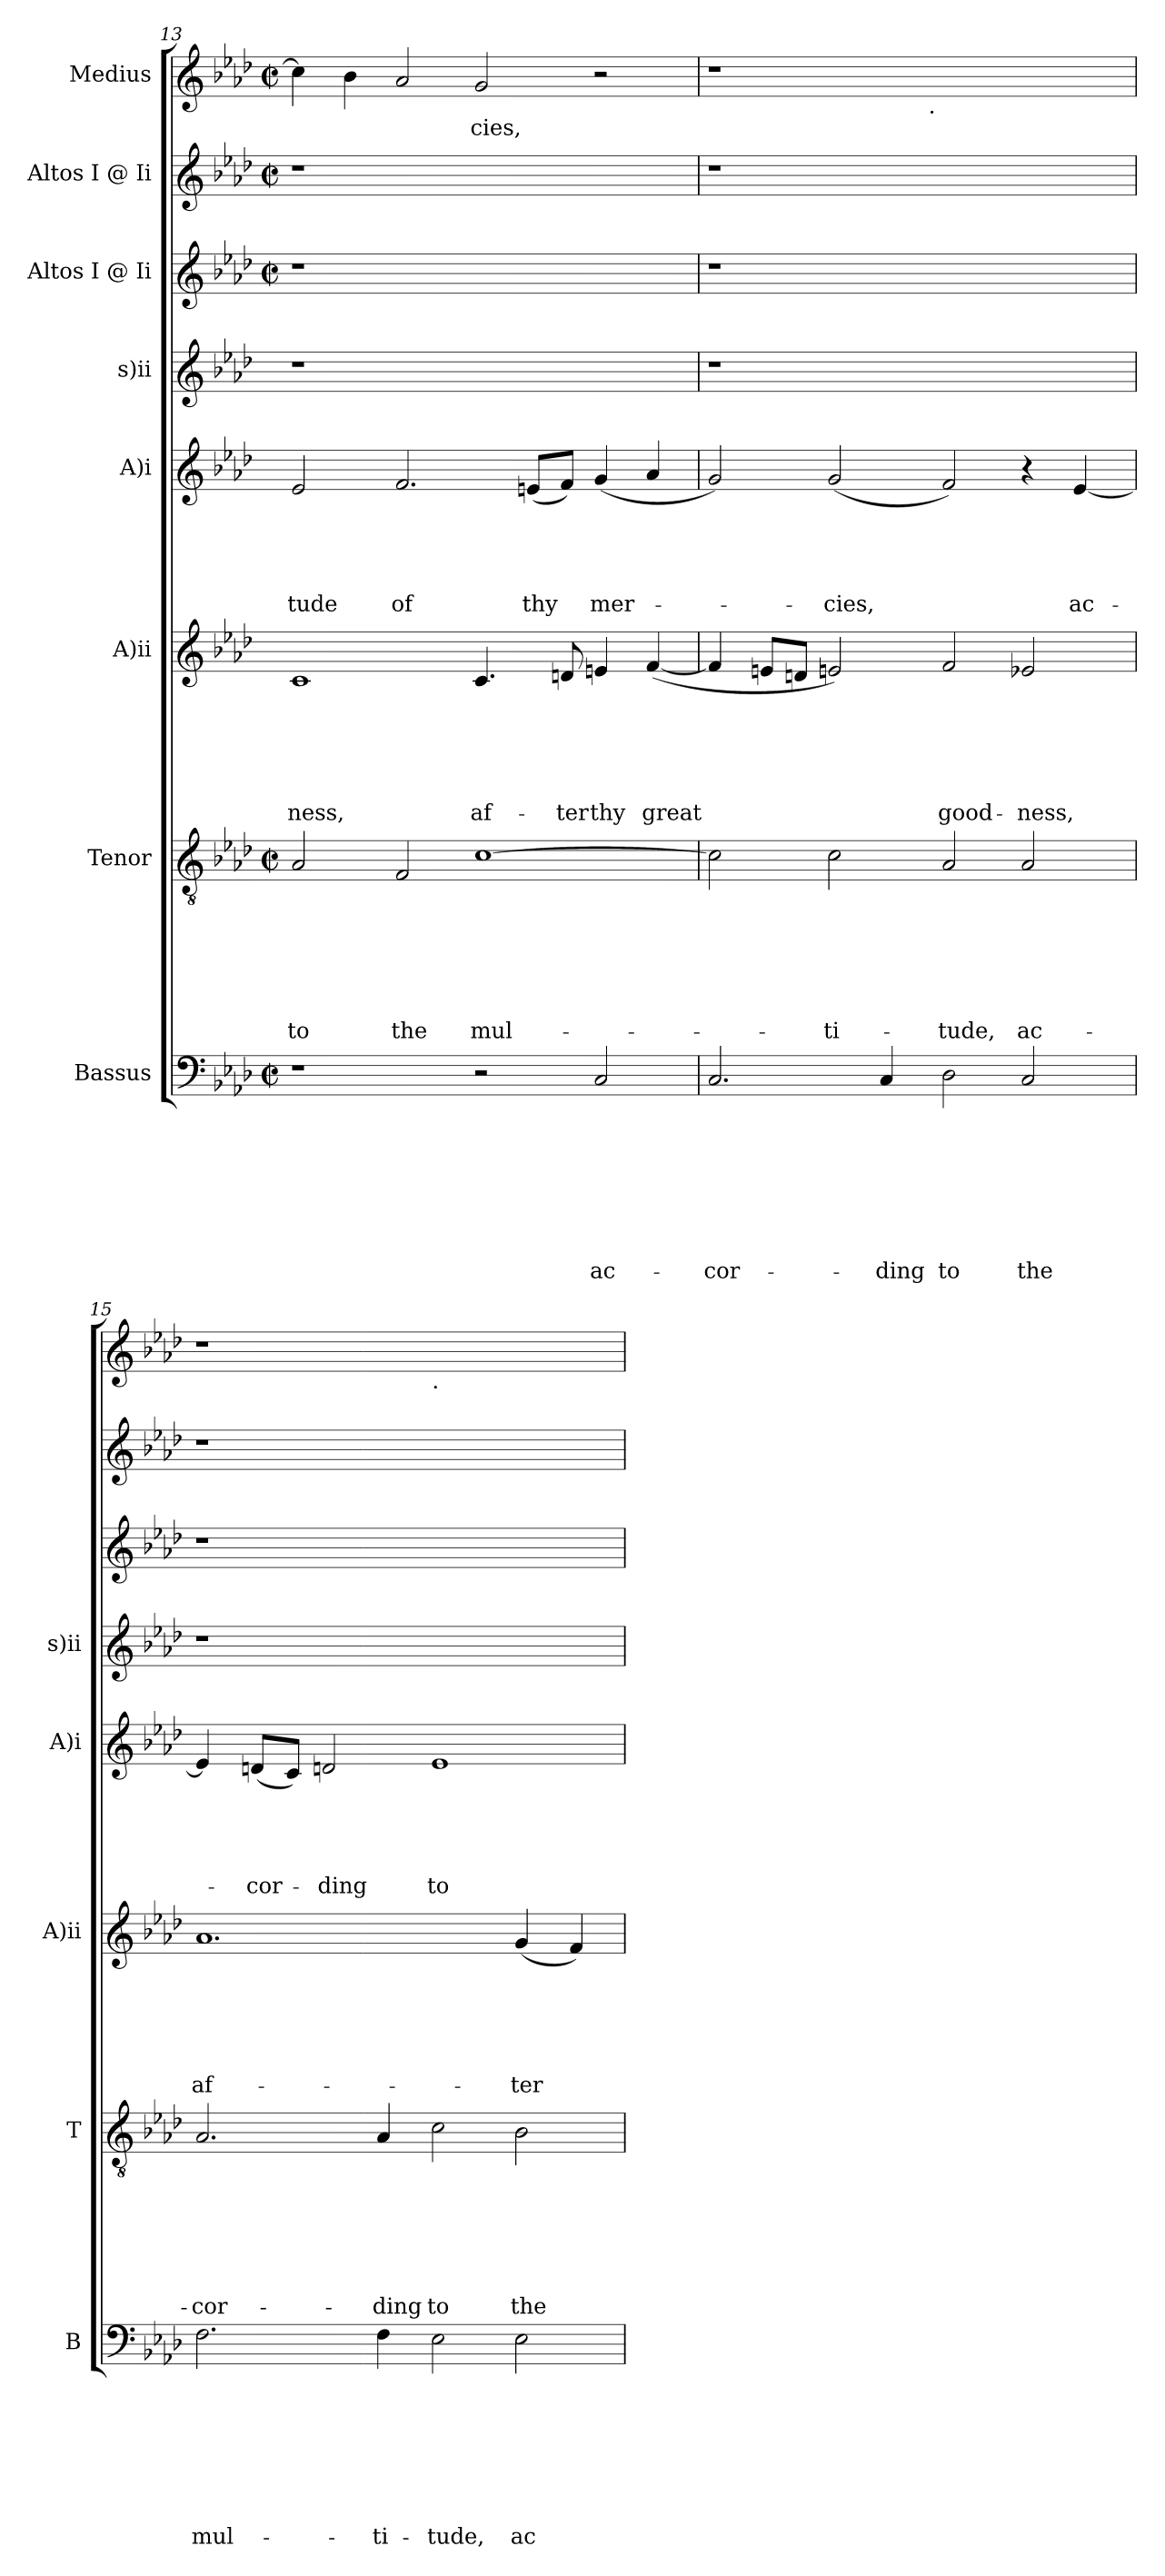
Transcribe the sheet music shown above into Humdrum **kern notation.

**kern	**text	**text	**text	**text	**text	**text	**text	**text	**kern	**text	**text	**text	**text	**text	**text	**text	**kern	**text	**text	**text	**text	**text	**text	**kern	**text	**text	**text	**text	**text	**kern	**kern	**kern	**kern	**text
*part8	*part8	*part8	*part8	*part8	*part8	*part8	*part8	*part8	*part7	*part7	*part7	*part7	*part7	*part7	*part7	*part7	*part6	*part6	*part6	*part6	*part6	*part6	*part6	*part5	*part5	*part5	*part5	*part5	*part5	*part4	*part3	*part2	*part1	*part1
*staff8	*staff8	*staff8	*staff8	*staff8	*staff8	*staff8	*staff8	*staff8	*staff7	*staff7	*staff7	*staff7	*staff7	*staff7	*staff7	*staff7	*staff6	*staff6	*staff6	*staff6	*staff6	*staff6	*staff6	*staff5	*staff5	*staff5	*staff5	*staff5	*staff5	*staff4	*staff3	*staff2	*staff1	*staff1
*I"Bassus	*	*	*	*	*	*	*	*	*I"Tenor	*	*	*	*	*	*	*	*I"A)ii	*	*	*	*	*	*	*I"A)i	*	*	*	*	*	*I"s)ii	*I"Altos I @ Ii	*I"Altos I @ Ii	*I"Medius	*
*I'B	*	*	*	*	*	*	*	*	*I'T	*	*	*	*	*	*	*	*I'A)ii	*	*	*	*	*	*	*I'A)i	*	*	*	*	*	*I's)ii	*	*	*	*
*clefF4	*	*	*	*	*	*	*	*	*clefGv2	*	*	*	*	*	*	*	*clefG2	*	*	*	*	*	*	*clefG2	*	*	*	*	*	*clefG2	*clefG2	*clefG2	*clefG2	*
*k[b-e-a-d-]	*	*	*	*	*	*	*	*	*k[b-e-a-d-]	*	*	*	*	*	*	*	*k[b-e-a-d-]	*	*	*	*	*	*	*k[b-e-a-d-]	*	*	*	*	*	*k[b-e-a-d-]	*k[b-e-a-d-]	*k[b-e-a-d-]	*k[b-e-a-d-]	*
*A-:	*	*	*	*	*	*	*	*	*A-:	*	*	*	*	*	*	*	*A-:	*	*	*	*	*	*	*A-:	*	*	*	*	*	*A-:	*A-:	*A-:	*A-:	*
*M2/2	*	*	*	*	*	*	*	*	*M2/2	*	*	*	*	*	*	*	*	*	*	*	*	*	*	*	*	*	*	*	*	*	*M2/2	*M2/2	*M2/2	*
*met(c|)	*	*	*	*	*	*	*	*	*met(c|)	*	*	*	*	*	*	*	*	*	*	*	*	*	*	*	*	*	*	*	*	*	*met(c|)	*met(c|)	*met(c|)	*
=13	=13	=13	=13	=13	=13	=13	=13	=13	=13	=13	=13	=13	=13	=13	=13	=13	=13	=13	=13	=13	=13	=13	=13	=13	=13	=13	=13	=13	=13	=13	=13	=13	=13	=13
!	!	!	!	!	!	!	!	!	!	!	!	!	!	!	!	!LO:LY:b	!	!	!	!	!	!	!LO:LY:b	!	!	!	!	!	!LO:LY:b	!	!	!	!	!
1r	.	.	.	.	.	.	.	.	2A-/	.	.	.	.	.	.	to	1c	.	.	.	.	.	-ness,	2e-/	.	.	.	.	-tude	1r	1r	1r	4cc\]	.
.	.	.	.	.	.	.	.	.	.	.	.	.	.	.	.	.	.	.	.	.	.	.	.	.	.	.	.	.	.	.	.	.	4b-\	.
!	!	!	!	!	!	!	!	!	!	!	!	!	!	!	!	!LO:LY:b	!	!	!	!	!	!	!	!	!	!	!	!	!LO:LY:b	!	!	!	!	!
.	.	.	.	.	.	.	.	.	2F/	.	.	.	.	.	.	the	.	.	.	.	.	.	.	2.f/	.	.	.	.	of	.	.	.	2a-/	.
!	!	!	!	!	!	!	!	!	!	!	!	!	!	!	!	!LO:LY:b	!	!	!	!	!	!	!LO:LY:b	!	!	!	!	!	!	!	!	!	!	!LO:LY:b
2r	.	.	.	.	.	.	.	.	[>1c	.	.	.	.	.	.	mul-	4.c/	.	.	.	.	.	af-	.	.	.	.	.	.	1ryy	1ryy	1ryy	2g/	-cies,
!	!	!	!	!	!	!	!	!	!	!	!	!	!	!	!	!	!	!	!	!	!	!	!	!	!	!	!	!	!LO:LY:b	!	!	!	!	!
.	.	.	.	.	.	.	.	.	.	.	.	.	.	.	.	.	.	.	.	.	.	.	.	(<8e/L	.	.	.	.	thy	.	.	.	.	.
!	!	!	!	!	!	!	!	!	!	!	!	!	!	!	!	!	!	!	!	!	!	!	!LO:LY:b	!	!	!	!	!	!	!	!	!	!	!
.	.	.	.	.	.	.	.	.	.	.	.	.	.	.	.	.	8d/	.	.	.	.	.	-ter	8f/J)	.	.	.	.	.	.	.	.	.	.
!	!	!	!	!	!	!	!	!LO:LY:b	!	!	!	!	!	!	!	!	!	!	!	!	!	!	!LO:LY:b	!	!	!	!	!	!LO:LY:b	!	!	!	!	!
2C/	.	.	.	.	.	.	.	ac-	.	.	.	.	.	.	.	.	4en/	.	.	.	.	.	thy	(<4g/	.	.	.	.	mer-	.	.	.	2r	.
!	!	!	!	!	!	!	!	!	!	!	!	!	!	!	!	!	!	!	!	!	!	!	!LO:LY:b	!	!	!	!	!	!	!	!	!	!	!
.	.	.	.	.	.	.	.	.	.	.	.	.	.	.	.	.	(<[<4f/	.	.	.	.	.	great	4a-/	.	.	.	.	.	.	.	.	.	.
=14	=14	=14	=14	=14	=14	=14	=14	=14	=14	=14	=14	=14	=14	=14	=14	=14	=14	=14	=14	=14	=14	=14	=14	=14	=14	=14	=14	=14	=14	=14	=14	=14	=14	=14
!	!	!	!	!	!	!	!	!LO:LY:b	!	!	!	!	!	!	!	!	!	!	!	!	!	!	!	!	!	!	!	!	!	!	!	!	!	!
*	*	*	*	*	*	*	*	*	*	*	*	*	*	*	*	*	*	*	*	*	*	*	*	*	*	*	*	*	*	*	*	*	*^	*
2.C/	.	.	.	.	.	.	.	-cor-	2c\]	.	.	.	.	.	.	.	4f/]	.	.	.	.	.	.	2g/)	.	.	.	.	.	1r	1r	1r	1r	2ryy	.
.	.	.	.	.	.	.	.	.	.	.	.	.	.	.	.	.	8en/L	.	.	.	.	.	.	.	.	.	.	.	.	.	.	.	.	.	.
.	.	.	.	.	.	.	.	.	.	.	.	.	.	.	.	.	8dn/J	.	.	.	.	.	.	.	.	.	.	.	.	.	.	.	.	.	.
!	!	!	!	!	!	!	!	!	!	!	!	!	!	!	!	!LO:LY:b	!	!	!	!	!	!	!	!	!	!	!	!	!LO:LY:b	!	!	!	!	!	!
.	.	.	.	.	.	.	.	.	2c\	.	.	.	.	.	.	-ti-	2en/)	.	.	.	.	.	.	(<2g/	.	.	.	.	-cies,	.	.	.	.	4...ryy	.
!	!	!	!	!	!	!	!	!LO:LY:b	!	!	!	!	!	!	!	!	!	!	!	!	!	!	!	!	!	!	!	!	!	!	!	!	!	!	!
4C/	.	.	.	.	.	.	.	-ding	.	.	.	.	.	.	.	.	.	.	.	.	.	.	.	.	.	.	.	.	.	.	.	.	.	.	.
!	!	!	!	!	!	!	!	!	!	!	!	!	!	!	!	!	!	!	!	!	!	!	!	!	!	!	!	!	!	!	!	!	!	!LO:TX:b:t=.	!
.	.	.	.	.	.	.	.	.	.	.	.	.	.	.	.	.	.	.	.	.	.	.	.	.	.	.	.	.	.	.	.	.	.	1ryy	.
!	!	!	!	!	!	!	!	!LO:LY:b	!	!	!	!	!	!	!	!LO:LY:b	!	!	!	!	!	!	!LO:LY:b	!	!	!	!	!	!	!	!	!	!	!	!
2D-\	.	.	.	.	.	.	.	to	2A-/	.	.	.	.	.	.	-tude,	2f/	.	.	.	.	.	good-	2f/)	.	.	.	.	.	1ryy	1ryy	1ryy	1ryy	.	.
!	!	!	!	!	!	!	!	!LO:LY:b	!	!	!	!	!	!	!	!LO:LY:b	!	!	!	!	!	!	!LO:LY:b:rj	!	!	!	!	!	!	!	!	!	!	!	!
2C/	.	.	.	.	.	.	.	the	2A-/	.	.	.	.	.	.	ac-	2e-/	.	.	.	.	.	-ness,	4r	.	.	.	.	.	.	.	.	.	.	.
!	!	!	!	!	!	!	!	!	!	!	!	!	!	!	!	!	!	!	!	!	!	!	!	!	!	!	!	!	!LO:LY:b	!	!	!	!	!	!
.	.	.	.	.	.	.	.	.	.	.	.	.	.	.	.	.	.	.	.	.	.	.	.	[<4e-/	.	.	.	.	ac-	.	.	.	.	.	.
.	.	.	.	.	.	.	.	.	.	.	.	.	.	.	.	.	.	.	.	.	.	.	.	.	.	.	.	.	.	.	.	.	.	32ryy	.
!!LO:LB:g=z
=15	=15	=15	=15	=15	=15	=15	=15	=15	=15	=15	=15	=15	=15	=15	=15	=15	=15	=15	=15	=15	=15	=15	=15	=15	=15	=15	=15	=15	=15	=15	=15	=15	=15	=15	=15
!	!	!	!	!	!	!	!	!LO:LY:b	!	!	!	!	!	!	!	!LO:LY:b	!	!	!	!	!	!	!LO:LY:b	!	!	!	!	!	!	!	!	!	!	!	!
*	*	*	*	*	*	*	*	*	*	*	*	*	*	*	*	*	*	*	*	*	*	*	*	*	*	*	*	*	*	*	*	*	*v	*v	*
2.F\	.	.	.	.	.	.	.	mul-	2.A-/	.	.	.	.	.	.	-cor-	1.a-	.	.	.	.	.	af-	4e-/]	.	.	.	.	.	1r	1r	1r	1r	.
!	!	!	!	!	!	!	!	!	!	!	!	!	!	!	!	!	!	!	!	!	!	!	!	!	!	!	!	!	!LO:LY:b	!	!	!	!	!
.	.	.	.	.	.	.	.	.	.	.	.	.	.	.	.	.	.	.	.	.	.	.	.	(<8dn/L	.	.	.	.	-cor-	.	.	.	.	.
.	.	.	.	.	.	.	.	.	.	.	.	.	.	.	.	.	.	.	.	.	.	.	.	8c/J)	.	.	.	.	.	.	.	.	.	.
!	!	!	!	!	!	!	!	!	!	!	!	!	!	!	!	!	!	!	!	!	!	!	!	!	!	!	!	!	!LO:LY:b	!	!	!	!	!
.	.	.	.	.	.	.	.	.	.	.	.	.	.	.	.	.	.	.	.	.	.	.	.	2dn/	.	.	.	.	-ding	.	.	.	.	.
!	!	!	!	!	!	!	!	!LO:LY:b	!	!	!	!	!	!	!	!LO:LY:b	!	!	!	!	!	!	!	!	!	!	!	!	!	!	!	!	!	!
4F\	.	.	.	.	.	.	.	-ti-	4A-/	.	.	.	.	.	.	-ding	.	.	.	.	.	.	.	.	.	.	.	.	.	.	.	.	.	.
!	!	!	!	!	!	!	!	!	!	!	!	!	!	!	!	!	!	!	!	!	!	!	!	!	!	!	!	!	!	!	!	!	!LO:TX:b:t=.	!
!	!	!	!	!	!	!	!	!LO:LY:b	!	!	!	!	!	!	!	!LO:LY:b	!	!	!	!	!	!	!	!	!	!	!	!	!LO:LY:b	!	!	!	!	!
2E-\	.	.	.	.	.	.	.	-tude,	2c\	.	.	.	.	.	.	to	.	.	.	.	.	.	.	1e-	.	.	.	.	to	1ryy	1ryy	1ryy	1ryy	.
!	!	!	!	!	!	!	!	!LO:LY:b	!	!	!	!	!	!	!	!LO:LY:b	!	!	!	!	!	!	!LO:LY:b	!	!	!	!	!	!	!	!	!	!	!
2E-\	.	.	.	.	.	.	.	ac-	2B-\	.	.	.	.	.	.	the	(<4g/	.	.	.	.	.	-ter	.	.	.	.	.	.	.	.	.	.	.
.	.	.	.	.	.	.	.	.	.	.	.	.	.	.	.	.	4f/)	.	.	.	.	.	.	.	.	.	.	.	.	.	.	.	.	.
=	=	=	=	=	=	=	=	=	=	=	=	=	=	=	=	=	=	=	=	=	=	=	=	=	=	=	=	=	=	=	=	=	=	=
*-	*-	*-	*-	*-	*-	*-	*-	*-	*-	*-	*-	*-	*-	*-	*-	*-	*-	*-	*-	*-	*-	*-	*-	*-	*-	*-	*-	*-	*-	*-	*-	*-	*-	*-
